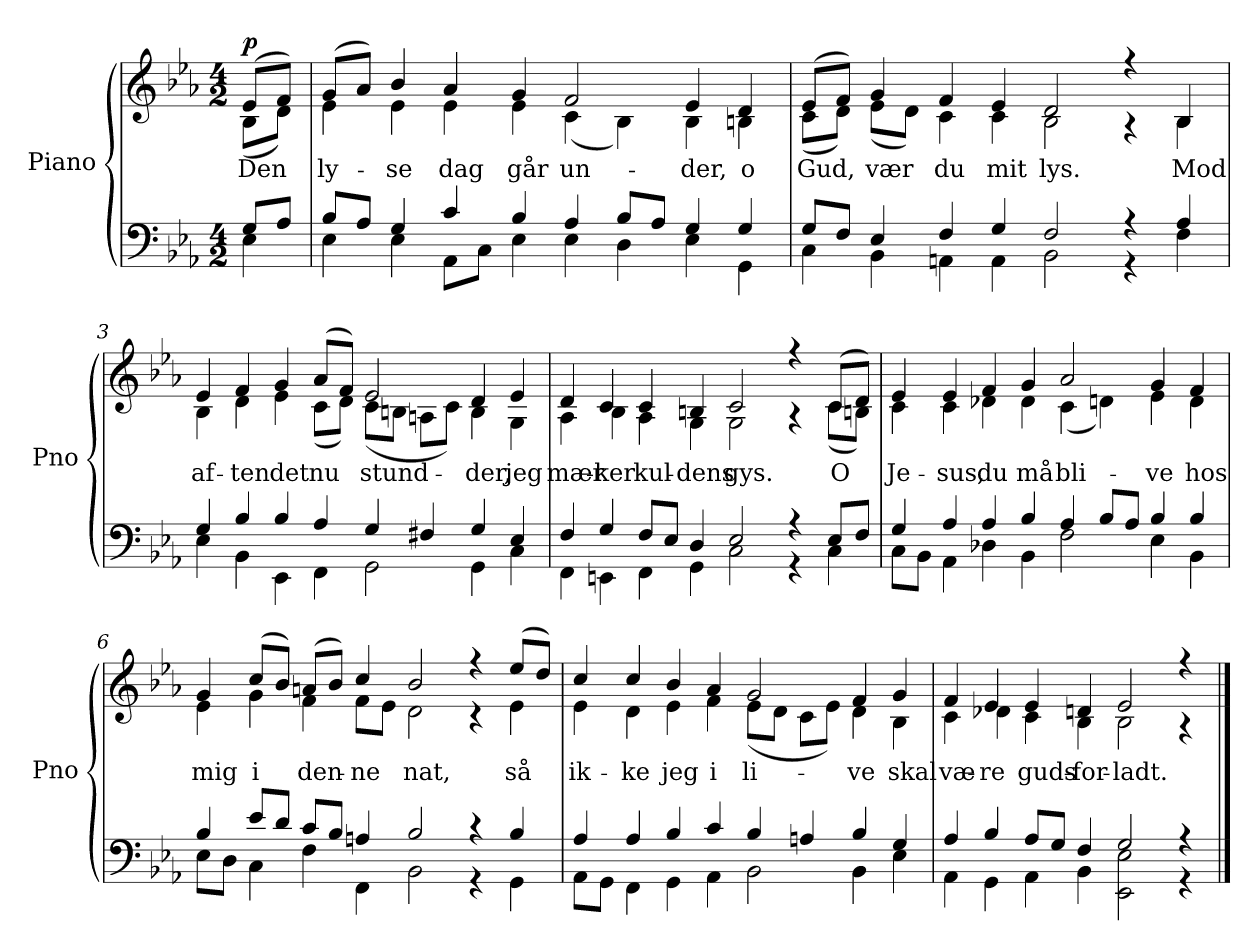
**kern	**kern	**text	**dynam
*part1	*part1	*part1	*part1
*staff2	*staff1	*staff1	*staff1/2
*I"Piano	*	*	*
*I'Pno	*	*	*
*clefF4	*clefG2	*	*
*k[b-e-a-]	*k[b-e-a-]	*	*
*M4/2	*M4/2	*	*
=	=	=	=
*^	*	*	*
!	!	!LO:TX:a:t=con espressione	!	!
!	!	!	!LO:LY:b	!LO:DY:b
*	*	*^	*	*
8G/L	4E-\	(8e-/L	(8B-\L	Den	p
8A-/J	.	8f/J)	8d\J)	.	.
=1	=1	=1	=1	=1	=1
!	!	!	!	!LO:LY:b	!
8B-/L	4E-\	(8g/L	4e-\	ly-	.
8A-/J	.	8a-/J)	.	.	.
!	!	!	!	!LO:LY:b	!
4G/	4E-\	4b-/	4e-\	-se	.
!	!	!	!	!LO:LY:b	!
4c/	8AA-\L	4a-/	4e-\	dag	.
.	8C\J	.	.	.	.
!	!	!	!	!LO:LY:b	!
4B-/	4E-\	4g/	4e-\	går	.
!	!	!	!	!LO:LY:b	!
4A-/	4E-\	2f/	(4c\	un-	.
8B-/L	4D\	.	4B-\)	.	.
8A-/J	.	.	.	.	.
!	!	!	!	!LO:LY:b	!
4G/	4E-\	4e-/	4B-\	-der,	.
!	!	!	!	!LO:LY:b	!
4G/	4GG\	4d/	4Bn\	o	.
=2	=2	=2	=2	=2	=2
!	!	!	!	!LO:LY:b	!
8G/L	4C\	(8e-/L	(8c\L	Gud,	.
8F/J	.	8f/J)	8d\J)	.	.
!	!	!	!	!LO:LY:b	!
4E-/	4BB-\	4g/	(8e-\L	vær	.
.	.	.	8d\J)	.	.
!	!	!	!	!LO:LY:b	!
4F/	4AAn\	4f/	4c\	du	.
!	!	!	!	!LO:LY:b	!
4G/	4AA\	4e-/	4c\	mit	.
!	!	!	!	!LO:LY:b	!
2F/	2BB-\	2d/	2B-\	lys.	.
4r	4r	4r	4r	.	.
!	!	!	!	!LO:LY:b	!
4A-/	4F\	4B-/	4B-\	Mod	.
!!LO:LB:g=z	!!
=3	=3	=3	=3	=3	=3
!	!	!	!	!LO:LY:b	!
4G/	4E-\	4e-/	4B-\	af-	.
!	!	!	!	!LO:LY:b	!
4B-/	4BB-\	4f/	4d\	-ten	.
!	!	!	!	!LO:LY:b	!
4B-/	4EE-\	4g/	4e-\	det	.
!	!	!	!	!LO:LY:b	!
4A-/	4FF\	(8a-/L	(8c\L	nu	.
.	.	8f/J)	8d\J)	.	.
!	!	!	!	!LO:LY:b	!
4G/	2GG\	2e-/	(8c\L	stund-	.
.	.	.	8Bn\J	.	.
4F#X/	.	.	8An\L	.	.
.	.	.	8c\J)	.	.
!	!	!	!	!LO:LY:b	!
4G/	4GG\	4d/	4B\	-der,	.
!	!	!	!	!LO:LY:b	!
4E-/	4C\	4e-/	4G\	jeg	.
=4	=4	=4	=4	=4	=4
!	!	!	!	!LO:LY:b	!
4F/	4FF\	4d/	4A-\	mær-	.
!	!	!	!	!LO:LY:b	!
4G/	4EEn\	4c/	4B-\	-ker	.
!	!	!	!	!LO:LY:b	!
8F/L	4FF\	4c/	4A-\	kul-	.
8E-/J	.	.	.	.	.
!	!	!	!	!LO:LY:b	!
4D/	4GG\	4Bn/	4G\	-dens	.
!	!	!	!	!LO:LY:b	!
2E-/	2C\	2c/	2G\	gys.	.
4r	4r	4r	4r	.	.
!	!	!	!	!LO:LY:b	!
8E-/L	4C\	(8c/L	(8c\L	O	.
8F/J	.	8d/J)	8Bn\J)	.	.
=5	=5	=5	=5	=5	=5
!	!	!	!	!LO:LY:b	!
4G/	8C\L	4e-/	4c\	Je-	.
.	8BB-\J	.	.	.	.
!	!	!	!	!LO:LY:b	!
4A-/	4AA-\	4e-/	4c\	-sus,	.
!	!	!	!	!LO:LY:b	!
4A-/	4D-X\	4f/	4d-X\	du	.
!	!	!	!	!LO:LY:b	!
4B-/	4BB-\	4g/	4d-\	må	.
!	!	!	!	!LO:LY:b	!
4A-/	2F\	2a-/	(4c\	bli-	.
8B-/L	.	.	4dn\)	.	.
8A-/J	.	.	.	.	.
!	!	!	!	!LO:LY:b	!
4B-/	4E-\	4g/	4e-\	-ve	.
!	!	!	!	!LO:LY:b	!
4B-/	4BB-\	4f/	4d\	hos	.
!!LO:LB:g=z	!!
=6	=6	=6	=6	=6	=6
!	!	!	!	!LO:LY:b	!
4B-/	8E-\L	4g/	4e-\	mig	.
.	8D\J	.	.	.	.
!	!	!	!	!LO:LY:b	!
8e-/L	4C\	(8cc/L	4g\	i	.
8d/J	.	8b-/J)	.	.	.
!	!	!	!	!LO:LY:b	!
8c/L	4F\	(8an/L	4f\	den-	.
8B-/J	.	8b-/J)	.	.	.
!	!	!	!	!LO:LY:b	!
4An/	4FF\	4cc/	8f\L	-ne	.
.	.	.	8e-\J	.	.
!	!	!	!	!LO:LY:b	!
2B-/	2BB-\	2b-/	2d\	nat,	.
4r	4r	4r	4r	.	.
!	!	!	!	!LO:LY:b	!
4B-/	4GG\	(8ee-/L	4e-\	så	.
.	.	8dd/J)	.	.	.
=7	=7	=7	=7	=7	=7
!	!	!	!	!LO:LY:b	!
4A-/	8AA-\L	4cc/	4e-\	ik-	.
.	8GG\J	.	.	.	.
!	!	!	!	!LO:LY:b	!
4A-/	4FF\	4cc/	4d\	-ke	.
!	!	!	!	!LO:LY:b	!
4B-/	4GG\	4b-/	4e-\	jeg	.
!	!	!	!	!LO:LY:b	!
4c/	4AA-\	4a-/	4f\	i	.
!	!	!	!	!LO:LY:b	!
4B-/	2BB-\	2g/	(8e-\L	li-	.
.	.	.	8d\J	.	.
4An/	.	.	8c\L	.	.
.	.	.	8e-\J)	.	.
!	!	!	!	!LO:LY:b	!
4B-/	4BB-\	4f/	4d\	-ve	.
!	!	!	!	!LO:LY:b	!
4G/	4E-\	4g/	4B-\	skal	.
=8	=8	=8	=8	=8	=8
!	!	!	!	!LO:LY:b	!
4A-/	4AA-\	4f/	4c\	væ-	.
!	!	!	!	!LO:LY:b	!
4B-/	4GG\	4e-/	4d-X\	-re	.
!	!	!	!	!LO:LY:b	!
8A-/L	4AA-\	4e-/	4c\	guds-	.
8G/J	.	.	.	.	.
!	!	!	!	!LO:LY:b	!
4F/	4BB-\	4dn/	4B-\	-for-	.
!	!	!	!	!LO:LY:b	!
2G/	2EE-\ 2E-\	2e-/	2B-\	-ladt.	.
4r	4r	4r	4r	.	.
*v	*v	*	*	*	*
*	*v	*v	*	*
==	==	==	==
*-	*-	*-	*-
